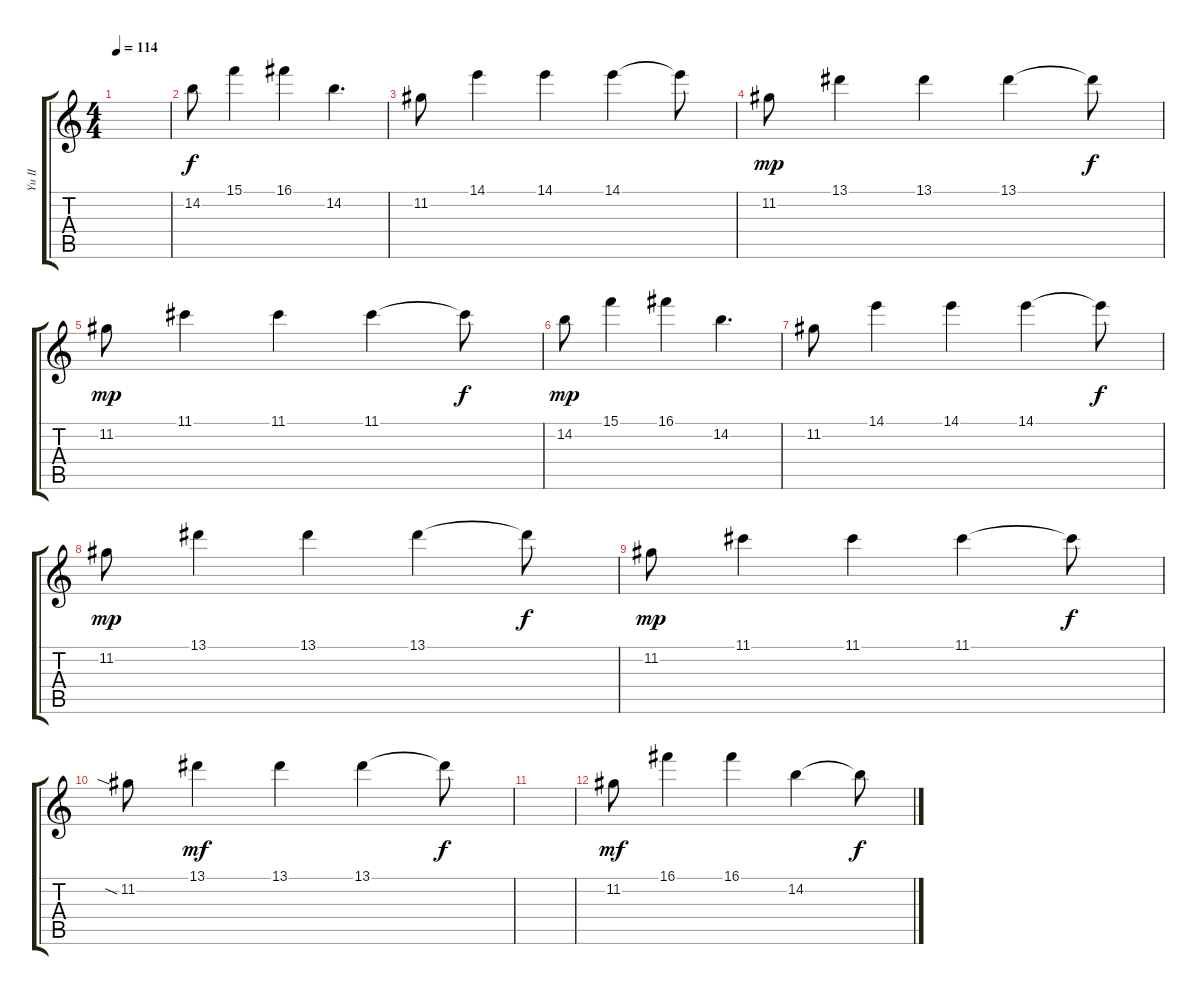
\track ("Yu II" "Yu II") {instrument overdrivenguitar}
\staff {score tabs}
\tuning (D4 A3 F3 C3 G2 C2) {hide}
\ts (4 4)
\tempo 114
\clef g2
\ks c
|
14.2.8{volume 11} 15.1.4 16.1.4 14.2.4{d} |
11.2.8 14.1.4 14.1.4 14.1.4 14.1{t}.8{dy f} |
11.2.8{dy mp} 13.1.4 13.1.4 13.1.4 13.1{t}.8{dy f} |
11.2.8{dy mp} 11.1.4 11.1.4 11.1.4 11.1{t}.8{dy f} |
14.2.8{dy mp} 15.1.4 16.1.4 14.2.4{d} |
11.2.8 14.1.4 14.1.4 14.1.4 14.1{t}.8{dy f} |
11.2.8{dy mp} 13.1.4 13.1.4 13.1.4 13.1{t}.8{dy f} |
11.2.8{dy mp} 11.1.4 11.1.4 11.1.4 11.1{t}.8{dy f} |
11.2{sia}.8 13.1.4{dy mf} 13.1.4 13.1.4 13.1{t}.8{dy f} |
|
11.2.8{dy mf} 16.1.4 16.1.4 14.2.4 14.2{t}.8{dy f}
